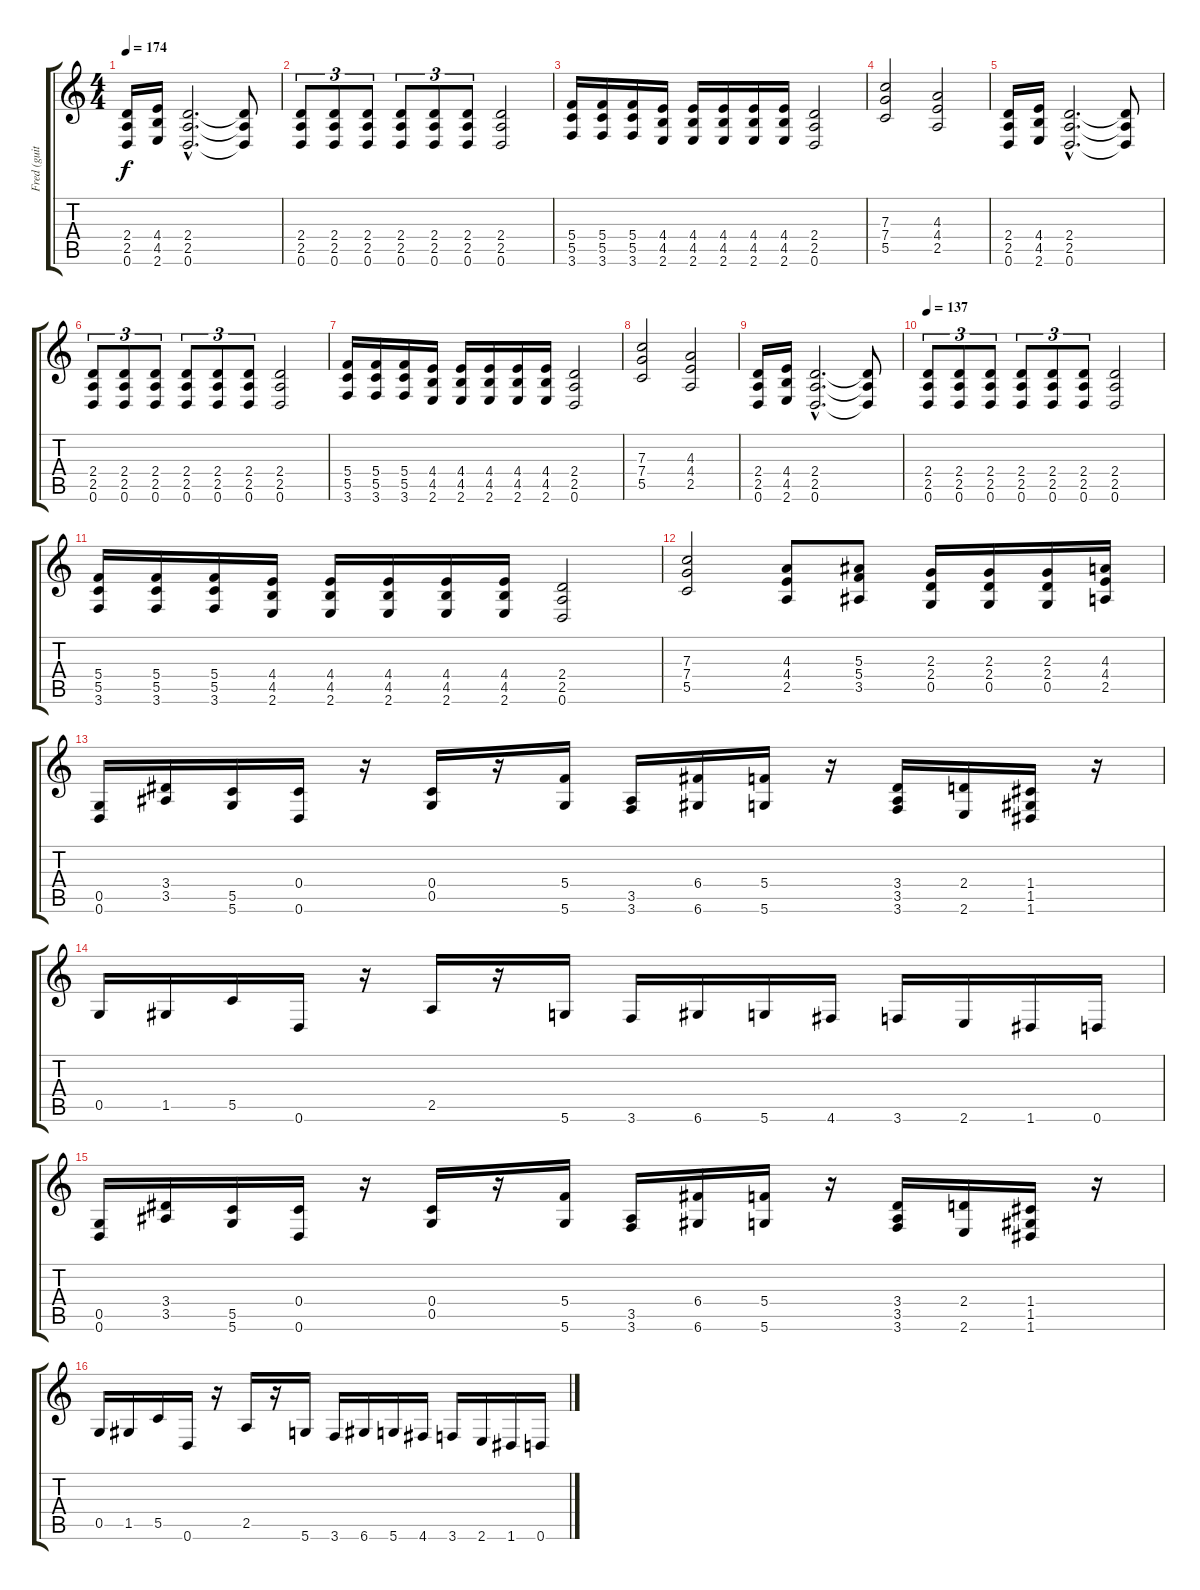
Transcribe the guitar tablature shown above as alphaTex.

\track ("Fred (guitar I)" "Fred (guit") {instrument distortionguitar}
\staff {score tabs}
\tuning (D4 A3 F3 C3 G2 D2) {hide}
\ts (4 4)
\tempo 174
\clef g2
\ks c
(2.4 2.5 0.6).16{dy f} (4.4 4.5 2.6).16 (2.4{hac} 2.5{hac} 0.6{hac}).2{d} (2.4{t} 2.5{t} 0.6{t}).8 |
(2.4 2.5 0.6).8{tu (3 2)} (2.4 2.5 0.6).8{tu (3 2)} (2.4 2.5 0.6).8{tu (3 2)} (2.4 2.5 0.6).8{tu (3 2)} (2.4 2.5 0.6).8{tu (3 2)} (2.4 2.5 0.6).8{tu (3 2)} (2.4 2.5 0.6).2 |
(5.4 5.5 3.6).16 (5.4 5.5 3.6).16 (5.4 5.5 3.6).16 (4.4 4.5 2.6).16 (4.4 4.5 2.6).16 (4.4 4.5 2.6).16 (4.4 4.5 2.6).16 (4.4 4.5 2.6).16 (2.4 2.5 0.6).2 |
(7.3 7.4 5.5).2 (4.3 4.4 2.5).2 |
(2.4 2.5 0.6).16 (4.4 4.5 2.6).16 (2.4{hac} 2.5{hac} 0.6{hac}).2{d} (2.4{t} 2.5{t} 0.6{t}).8 |
(2.4 2.5 0.6).8{tu (3 2)} (2.4 2.5 0.6).8{tu (3 2)} (2.4 2.5 0.6).8{tu (3 2)} (2.4 2.5 0.6).8{tu (3 2)} (2.4 2.5 0.6).8{tu (3 2)} (2.4 2.5 0.6).8{tu (3 2)} (2.4 2.5 0.6).2 |
(5.4 5.5 3.6).16 (5.4 5.5 3.6).16 (5.4 5.5 3.6).16 (4.4 4.5 2.6).16 (4.4 4.5 2.6).16 (4.4 4.5 2.6).16 (4.4 4.5 2.6).16 (4.4 4.5 2.6).16 (2.4 2.5 0.6).2 |
(7.3 7.4 5.5).2 (4.3 4.4 2.5).2 |
(2.4 2.5 0.6).16 (4.4 4.5 2.6).16 (2.4{hac} 2.5{hac} 0.6{hac}).2{d} (2.4{t} 2.5{t} 0.6{t}).8 |
\tempo 137
(2.4 2.5 0.6).8{tu (3 2)} (2.4 2.5 0.6).8{tu (3 2)} (2.4 2.5 0.6).8{tu (3 2)} (2.4 2.5 0.6).8{tu (3 2)} (2.4 2.5 0.6).8{tu (3 2)} (2.4 2.5 0.6).8{tu (3 2)} (2.4 2.5 0.6).2 |
(5.4 5.5 3.6).16 (5.4 5.5 3.6).16 (5.4 5.5 3.6).16 (4.4 4.5 2.6).16 (4.4 4.5 2.6).16 (4.4 4.5 2.6).16 (4.4 4.5 2.6).16 (4.4 4.5 2.6).16 (2.4 2.5 0.6).2 |
(7.3 7.4 5.5).2 (4.3 4.4 2.5).8 (5.3 5.4 3.5).8 (2.3 2.4 0.5).16 (2.3 2.4 0.5).16 (2.3 2.4 0.5).16 (4.3 4.4 2.5).16 |
(0.5 0.6).16{instrument agogo} (3.4 3.5).16 (5.5 5.6).16 (0.4 0.6).16 r.16 (0.4 0.5).16 r.16 (5.4 5.6).16 (3.5 3.6).16 (6.4 6.6).16 (5.4 5.6).16 r.16 (3.4 3.5 3.6).16 (2.4 2.6).16 (1.4 1.5 1.6).16 r.16 |
0.5.16{instrument agogo} 1.5.16 5.5.16 0.6.16 r.16 2.5.16 r.16 5.6.16 3.6.16 6.6.16 5.6.16 4.6.16 3.6.16 2.6.16 1.6.16 0.6.16 |
(0.5 0.6).16{instrument agogo} (3.4 3.5).16 (5.5 5.6).16 (0.4 0.6).16 r.16 (0.4 0.5).16 r.16 (5.4 5.6).16 (3.5 3.6).16 (6.4 6.6).16 (5.4 5.6).16 r.16 (3.4 3.5 3.6).16 (2.4 2.6).16 (1.4 1.5 1.6).16 r.16 |
0.5.16{instrument agogo} 1.5.16 5.5.16 0.6.16 r.16 2.5.16 r.16 5.6.16 3.6.16 6.6.16 5.6.16 4.6.16 3.6.16 2.6.16 1.6.16 0.6.16
